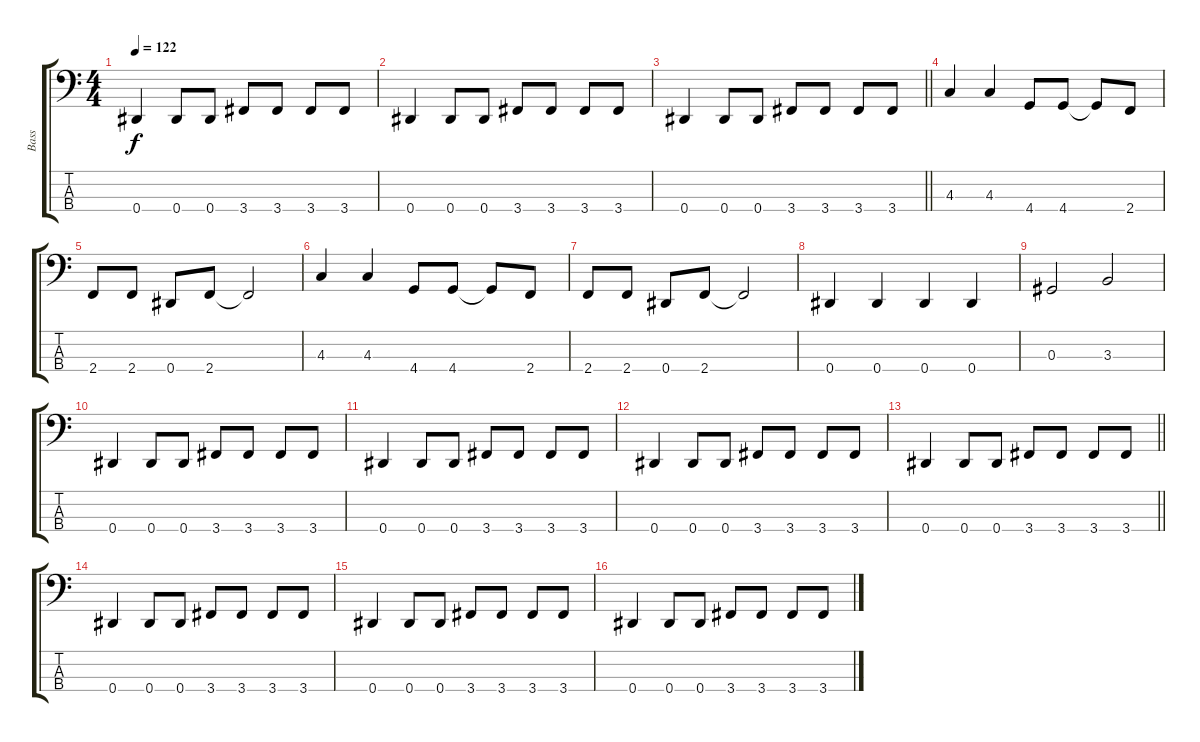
\track ("Bass" "Bass") {instrument acousticbass}
\staff {score tabs}
\tuning (Gb2 Db2 Ab1 Eb1) {hide}
\ts (4 4)
\tempo 122
\clef f4
\ks c
0.4.4{dy f} 0.4.8 0.4.8 3.4.8 3.4.8 3.4.8 3.4.8 |
0.4.4 0.4.8 0.4.8 3.4.8 3.4.8 3.4.8 3.4.8 |
\barLineRight lightlight
0.4.4 0.4.8 0.4.8 3.4.8 3.4.8 3.4.8 3.4.8 |
4.3.4 4.3.4 4.4.8 4.4.8 4.4{t}.8 2.4.8 |
2.4.8 2.4.8 0.4.8 2.4.8 2.4{t}.2 |
4.3.4 4.3.4 4.4.8 4.4.8 4.4{t}.8 2.4.8 |
2.4.8 2.4.8 0.4.8 2.4.8 2.4{t}.2 |
0.4.4 0.4.4 0.4.4 0.4.4 |
0.3.2 3.3.2 |
0.4.4 0.4.8 0.4.8 3.4.8 3.4.8 3.4.8 3.4.8 |
0.4.4 0.4.8 0.4.8 3.4.8 3.4.8 3.4.8 3.4.8 |
0.4.4 0.4.8 0.4.8 3.4.8 3.4.8 3.4.8 3.4.8 |
\barLineRight lightlight
0.4.4 0.4.8 0.4.8 3.4.8 3.4.8 3.4.8 3.4.8 |
0.4.4 0.4.8 0.4.8 3.4.8 3.4.8 3.4.8 3.4.8 |
0.4.4 0.4.8 0.4.8 3.4.8 3.4.8 3.4.8 3.4.8 |
0.4.4 0.4.8 0.4.8 3.4.8 3.4.8 3.4.8 3.4.8
